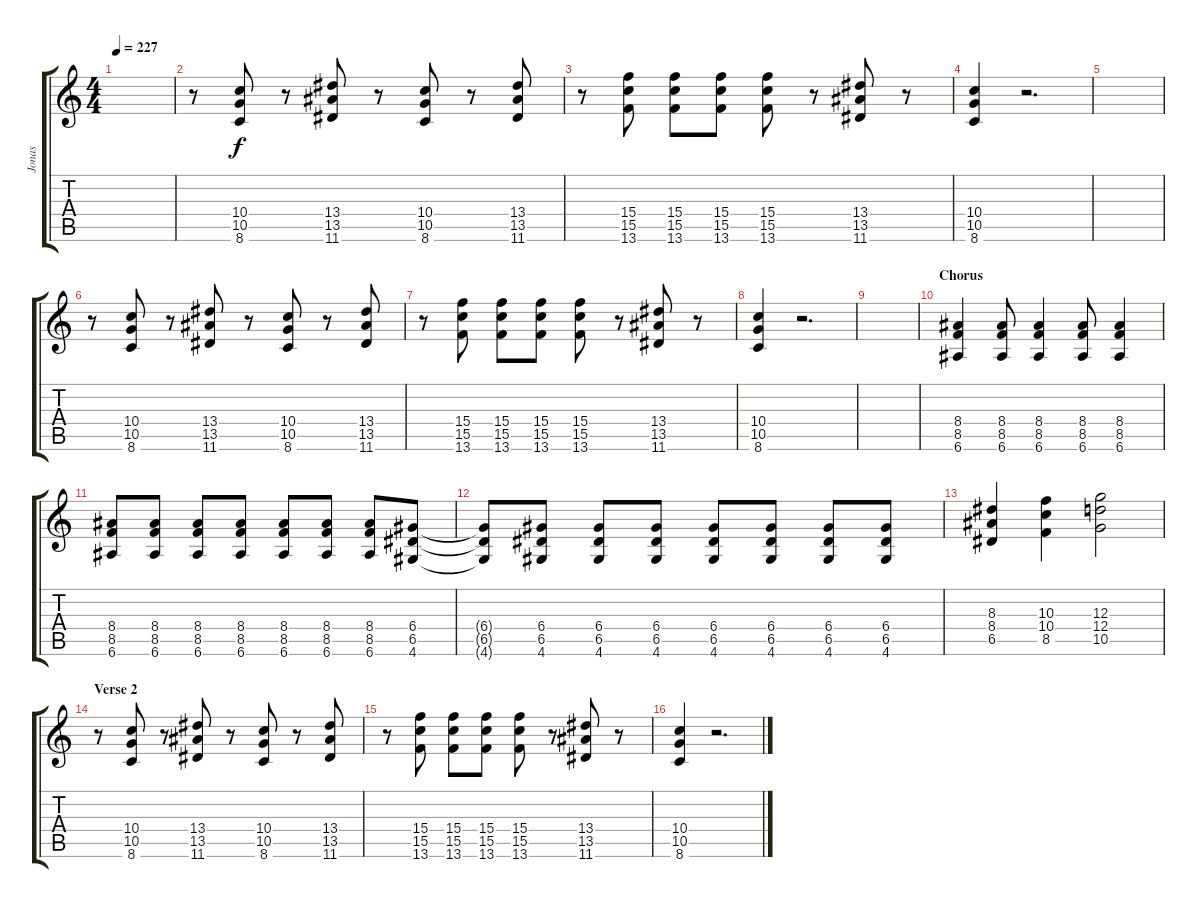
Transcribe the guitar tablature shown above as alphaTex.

\track ("Jonas" "Jonas") {instrument overdrivenguitar}
\staff {score tabs}
\tuning (E4 B3 G3 D3 A2 E2) {hide}
\ts (4 4)
\tempo 227
\clef g2
\ks c
|
r.8 (10.4 10.5 8.6).8 r.8 (13.4 13.5 11.6).8 r.8 (10.4 10.5 8.6).8 r.8 (13.4 13.5 11.6).8 |
r.8 (15.4 15.5 13.6).8 (15.4 15.5 13.6).8 (15.4 15.5 13.6).8 (15.4 15.5 13.6).8 r.8 (13.4 13.5 11.6).8 r.8 |
(10.4 10.5 8.6).4 r.2{d} |
|
r.8 (10.4 10.5 8.6).8 r.8 (13.4 13.5 11.6).8 r.8 (10.4 10.5 8.6).8 r.8 (13.4 13.5 11.6).8 |
r.8 (15.4 15.5 13.6).8 (15.4 15.5 13.6).8 (15.4 15.5 13.6).8 (15.4 15.5 13.6).8 r.8 (13.4 13.5 11.6).8 r.8 |
(10.4 10.5 8.6).4 r.2{d} |
|
\section ("" "Chorus")
(8.4 8.5 6.6).4 (8.4 8.5 6.6).8 (8.4 8.5 6.6).4 (8.4 8.5 6.6).8 (8.4 8.5 6.6).4 |
(8.4 8.5 6.6).8 (8.4 8.5 6.6).8 (8.4 8.5 6.6).8 (8.4 8.5 6.6).8 (8.4 8.5 6.6).8 (8.4 8.5 6.6).8 (8.4 8.5 6.6).8 (6.4 6.5 4.6).8 |
(6.4{t} 6.5{t} 4.6{t}).8 (6.4 6.5 4.6).8 (6.4 6.5 4.6).8 (6.4 6.5 4.6).8 (6.4 6.5 4.6).8 (6.4 6.5 4.6).8 (6.4 6.5 4.6).8 (6.4 6.5 4.6).8 |
(8.3 8.4 6.5).4 (10.3 10.4 8.5).4 (12.3 12.4 10.5).2 |
\section ("" "Verse 2")
r.8 (10.4 10.5 8.6).8 r.8 (13.4 13.5 11.6).8 r.8 (10.4 10.5 8.6).8 r.8 (13.4 13.5 11.6).8 |
r.8 (15.4 15.5 13.6).8 (15.4 15.5 13.6).8 (15.4 15.5 13.6).8 (15.4 15.5 13.6).8 r.8 (13.4 13.5 11.6).8 r.8 |
(10.4 10.5 8.6).4 r.2{d}
